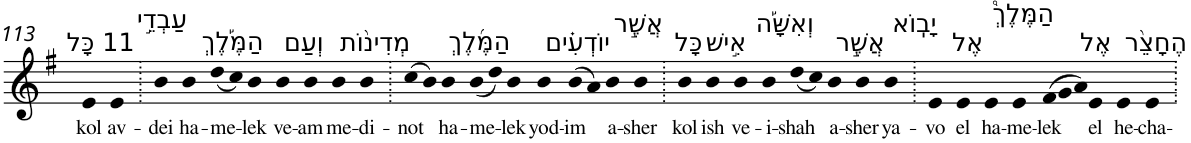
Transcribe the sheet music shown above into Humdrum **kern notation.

**kern	**text
*part1	*part1
*staff1	*staff1
*I"Piano	*
*I'Pno	*
!!LO:PB:g=z
*clefG2	*
*k[f#]	*
*G:	*
=113	=113
!LO:TX:a:t=11 כָּל	!
!	!LO:LY:b
4e	kol
!LO:TX:a:t=עַבְדֵ֣י	!
!	!LO:LY:b
4e	av-
=114.	=114.
!	!LO:LY:b
4b	-dei
!LO:TX:a:t=הַמֶּ֡לֶךְ	!
!	!LO:LY:b
4b	ha-
!	!LO:LY:b
(<8dd	-me-
8cc)	.
!	!LO:LY:b
4b	-lek
!LO:TX:a:t=וְעַם	!
!	!LO:LY:b
4b	ve-
!	!LO:LY:b
4b	-am
!LO:TX:a:t=מְדִינ֨וֹת	!
!	!LO:LY:b
4b	me-
!	!LO:LY:b
4b	-di-
=115.	=115.
!	!LO:LY:b
(>8cc	-not
8b)	.
!LO:TX:a:t=הַמֶּ֜לֶךְ	!
!	!LO:LY:b
4b	ha-
!	!LO:LY:b
(<8b	-me-
8dd)	.
!	!LO:LY:b
4b	-lek
!LO:TX:a:t=יוֹדְעִ֗ים	!
!	!LO:LY:b
4b	yod-
!	!LO:LY:b
(>8b	-im
8a)	.
!LO:TX:a:t=אֲשֶׁ֣ר	!
!	!LO:LY:b
4b	a-
!	!LO:LY:b
4b	-sher
=116.	=116.
!LO:TX:a:t=כָּל	!
!	!LO:LY:b
4b	kol
!LO:TX:a:t=אִ֣ישׁ	!
!	!LO:LY:b
4b	ish
!LO:TX:a:t=וְאִשָּׁ֡ה	!
!	!LO:LY:b
4b	ve-
!	!LO:LY:b
4b	-i-
!	!LO:LY:b
(<8dd	-shah
8cc)	.
!LO:TX:a:t=אֲשֶׁ֣ר	!
!	!LO:LY:b
4b	a-
!	!LO:LY:b
4b	-sher
!LO:TX:a:t=יָבֽוֹא	!
!	!LO:LY:b
4b	ya-
=117.	=117.
!	!LO:LY:b
4e	-vo
!LO:TX:a:t=אֶל	!
!	!LO:LY:b
4e	el
!LO:TX:a:t=הַמֶּלֶךְ֩	!
!	!LO:LY:b
4e	ha-
!	!LO:LY:b
4e	-me-
*Xtuplet	*
!	!LO:LY:b
(>12f#	-lek
12g	.
12a)	.
!LO:TX:a:t=אֶל	!
!	!LO:LY:b
4e	el
!LO:TX:a:t=הֶחָצֵ֨ר	!
!	!LO:LY:b
4e	he-
!	!LO:LY:b
4e	-cha-
=.	=.
*-	*-
